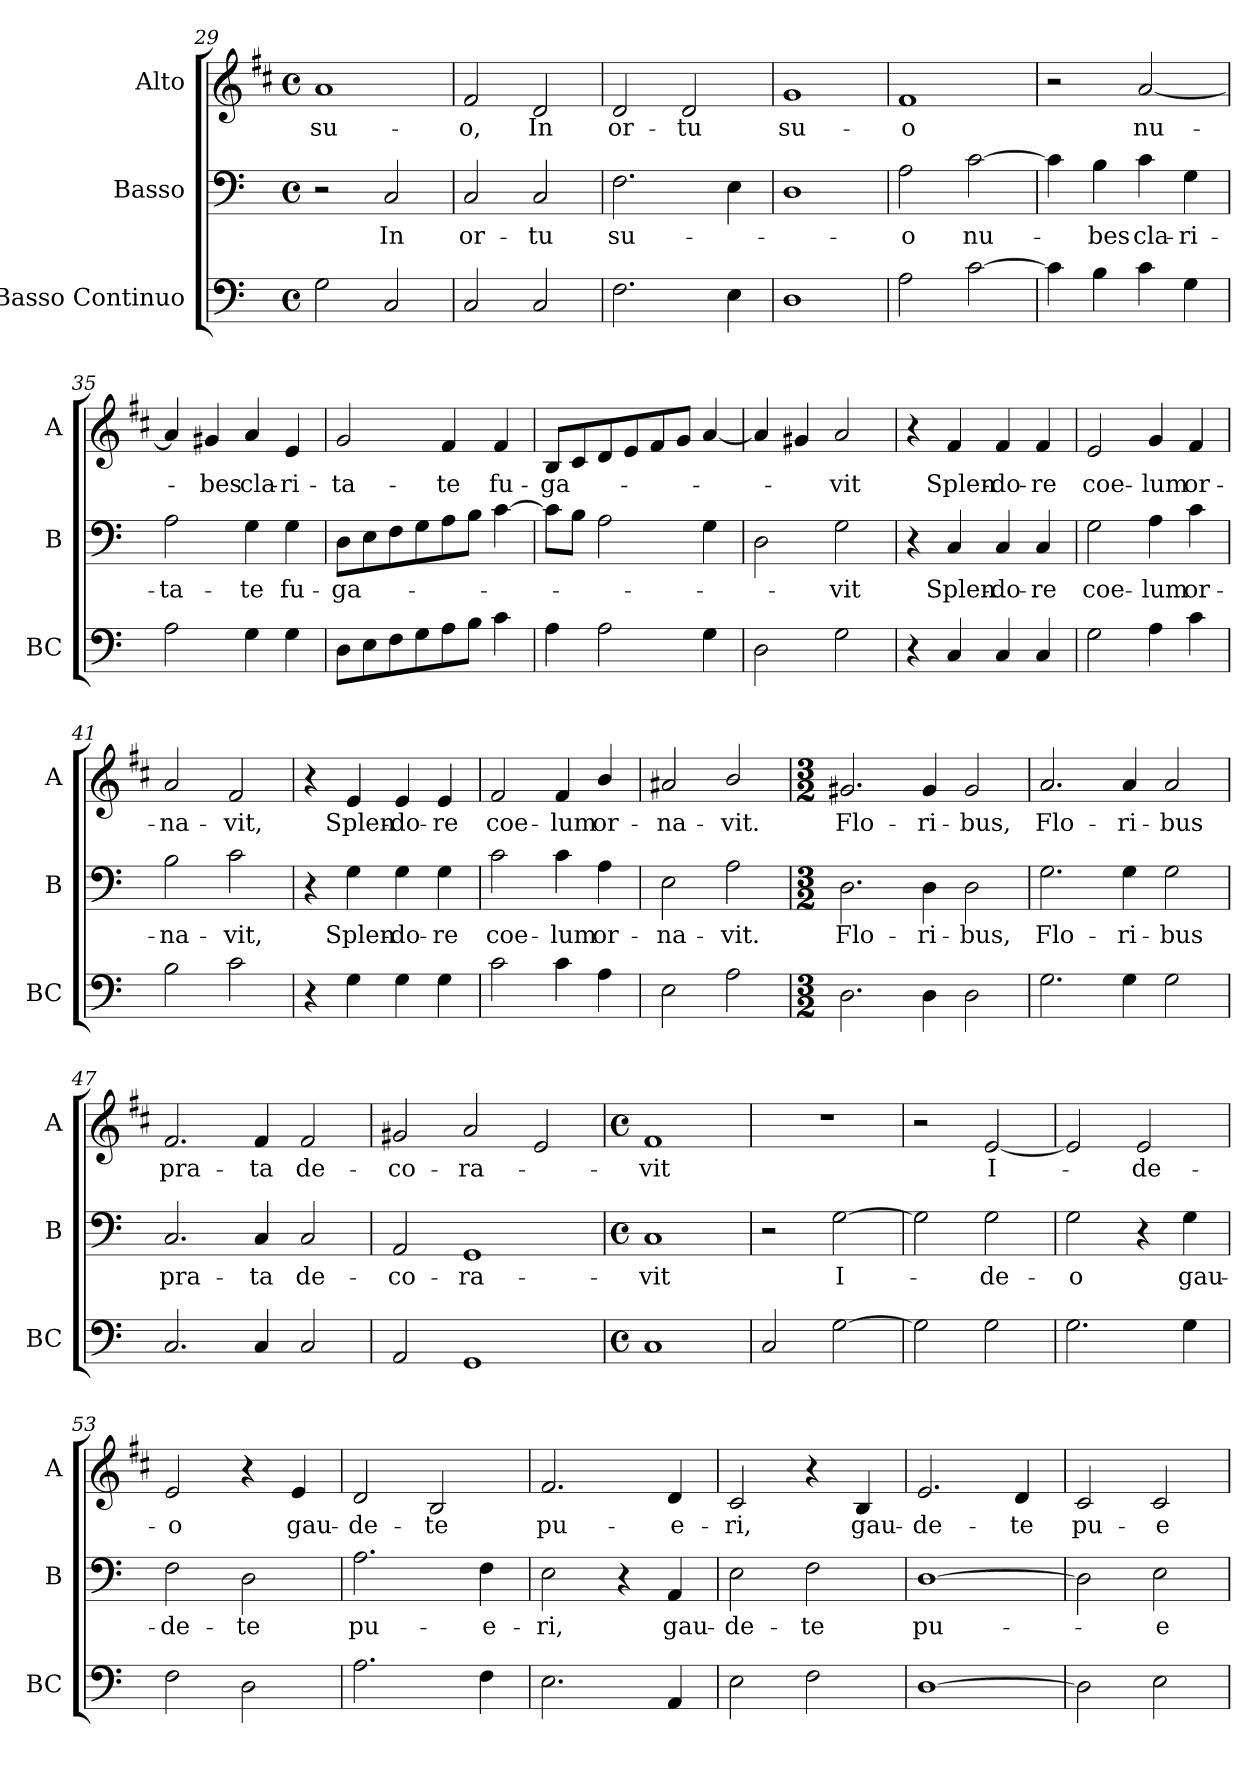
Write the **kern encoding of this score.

**kern	**kern	**text	**kern	**text
*part3	*part2	*part2	*part1	*part1
*staff3	*staff2	*staff2	*staff1	*staff1
*I"Basso Continuo	*I"Basso	*	*I"Alto	*
*I'BC	*I'B	*	*I'A	*
*clefF4	*clefF4	*	*clefG2	*
*	*	*	*ITrd1c2	*
*k[]	*k[]	*	*k[]	*
*C:	*C:	*	*C:	*
*M4/4	*M4/4	*	*M4/4	*
*met(c)	*met(c)	*	*met(c)	*
=29	=29	=29	=29	=29
!	!	!	!	!LO:LY:b
2G\	2r	.	1g	su-
!	!	!LO:LY:b	!	!
2C/	2C/	In	.	.
=30	=30	=30	=30	=30
!	!	!LO:LY:b	!	!LO:LY:b
2C/	2C/	or-	2e/	-o,
!	!	!LO:LY:b	!	!LO:LY:b
2C/	2C/	-tu	2c/	In
=31	=31	=31	=31	=31
!	!	!LO:LY:b	!	!LO:LY:b
2.F\	2.F\	su-	2c/	or-
!	!	!	!	!LO:LY:b
.	.	.	2c/	-tu
4E\	4E\	.	.	.
=32	=32	=32	=32	=32
!	!	!	!	!LO:LY:b
1D	1D	.	1f	su-
=33	=33	=33	=33	=33
!	!	!LO:LY:b	!	!LO:LY:b
2A\	2A\	-o	1e	-o
!	!	!LO:LY:b	!	!
[2c\	[2c\	nu-	.	.
!!LO:LB:g=z
=34	=34	=34	=34	=34
4c\]	4c\]	.	2r	.
!	!	!LO:LY:b	!	!
4B\	4B\	-bes	.	.
!	!	!LO:LY:b	!	!LO:LY:b
4c\	4c\	cla-	[2g/	nu-
!	!	!LO:LY:b	!	!
4G\	4G\	-ri-	.	.
=35	=35	=35	=35	=35
!	!	!LO:LY:b	!	!
2A\	2A\	-ta-	4g/]	.
!	!	!	!	!LO:LY:b
.	.	.	4f#X/	-bes
!	!	!LO:LY:b	!	!LO:LY:b
4G\	4G\	-te	4g/	cla-
!	!	!LO:LY:b	!	!LO:LY:b
4G\	4G\	fu-	4d/	-ri-
=36	=36	=36	=36	=36
!	!	!LO:LY:b	!	!LO:LY:b
8D\L	8D\L	-ga-	2f/	-ta-
8E\	8E\	.	.	.
8F\	8F\	.	.	.
8G\	8G\	.	.	.
!	!	!	!	!LO:LY:b
8A\	8A\	.	4e/	-te
8B\J	8B\J	.	.	.
!	!	!	!	!LO:LY:b
4c\	[4c\	.	4e/	fu-
=37	=37	=37	=37	=37
!	!	!	!	!LO:LY:b
4A\	8c\L]	.	8A/L	-ga-
.	8B\J	.	8B/	.
2A\	2A\	.	8c/	.
.	.	.	8d/	.
.	.	.	8e/	.
.	.	.	8f/J	.
4G\	4G\	.	[4g/	.
=38	=38	=38	=38	=38
2D\	2D\	.	4g/]	.
.	.	.	4f#X/	.
!	!	!LO:LY:b	!	!LO:LY:b
2G\	2G\	-vit	2g/	-vit
!!LO:LB:g=z
=39	=39	=39	=39	=39
4r	4r	.	4r	.
!	!	!LO:LY:b	!	!LO:LY:b
4C/	4C/	Splen-	4e/	Splen-
!	!	!LO:LY:b	!	!LO:LY:b
4C/	4C/	-do-	4e/	-do-
!	!	!LO:LY:b	!	!LO:LY:b
4C/	4C/	-re	4e/	-re
=40	=40	=40	=40	=40
!	!	!LO:LY:b	!	!LO:LY:b
2G\	2G\	coe-	2d/	coe-
!	!	!LO:LY:b	!	!LO:LY:b
4A\	4A\	-lum	4f/	-lum
!	!	!LO:LY:b	!	!LO:LY:b
4c\	4c\	or-	4e/	or-
=41	=41	=41	=41	=41
!	!	!LO:LY:b	!	!LO:LY:b
2B\	2B\	-na-	2g/	-na-
!	!	!LO:LY:b	!	!LO:LY:b
2c\	2c\	-vit,	2e/	-vit,
=42	=42	=42	=42	=42
4r	4r	.	4r	.
!	!	!LO:LY:b	!	!LO:LY:b
4G\	4G\	Splen-	4d/	Splen-
!	!	!LO:LY:b	!	!LO:LY:b
4G\	4G\	-do-	4d/	-do-
!	!	!LO:LY:b	!	!LO:LY:b
4G\	4G\	-re	4d/	-re
=43	=43	=43	=43	=43
!	!	!LO:LY:b	!	!LO:LY:b
2c\	2c\	coe-	2e/	coe-
!	!	!LO:LY:b	!	!LO:LY:b
4c\	4c\	-lum	4e/	-lum
!	!	!LO:LY:b	!	!LO:LY:b
4A\	4A\	or-	4a/	or-
=44	=44	=44	=44	=44
!	!	!LO:LY:b	!	!LO:LY:b
2E\	2E\	-na-	2g#X/	-na-
!	!	!LO:LY:b	!	!LO:LY:b
2A\	2A\	-vit.	2a/	-vit.
!!LO:PB:g=z
=45	=45	=45	=45	=45
*M3/2	*M3/2	*	*M3/2	*
!	!	!LO:LY:b	!	!LO:LY:b
2.D\	2.D\	Flo-	2.f#X/	Flo-
!	!	!LO:LY:b	!	!LO:LY:b
4D\	4D\	-ri-	4f#/	-ri-
!	!	!LO:LY:b	!	!LO:LY:b
2D\	2D\	-bus,	2f#/	-bus,
=46	=46	=46	=46	=46
!	!	!LO:LY:b	!	!LO:LY:b
2.G\	2.G\	Flo-	2.g/	Flo-
!	!	!LO:LY:b	!	!LO:LY:b
4G\	4G\	-ri-	4g/	-ri-
!	!	!LO:LY:b	!	!LO:LY:b
2G\	2G\	-bus	2g/	-bus
=47	=47	=47	=47	=47
!	!	!LO:LY:b	!	!LO:LY:b
2.C/	2.C/	pra-	2.e/	pra-
!	!	!LO:LY:b	!	!LO:LY:b
4C/	4C/	-ta	4e/	-ta
!	!	!LO:LY:b	!	!LO:LY:b
2C/	2C/	de-	2e/	de-
=48	=48	=48	=48	=48
!	!	!LO:LY:b	!	!LO:LY:b
2AA/	2AA/	-co-	2f#X/	-co-
!	!	!LO:LY:b	!	!LO:LY:b
1GG	1GG	-ra-	2g/	-ra-
.	.	.	2d/	.
=49	=49	=49	=49	=49
*M4/4	*M4/4	*	*M4/4	*
*met(c)	*met(c)	*	*met(c)	*
!	!	!LO:LY:b	!	!LO:LY:b
1C	1C	-vit	1e	-vit
!!LO:LB:g=z
=50	=50	=50	=50	=50
2C/	2r	.	1r	.
!	!	!LO:LY:b	!	!
[2G\	[2G\	I-	.	.
=51	=51	=51	=51	=51
2G\]	2G\]	.	2r	.
!	!	!LO:LY:b	!	!LO:LY:b
2G\	2G\	-de-	[2d/	I-
=52	=52	=52	=52	=52
!	!	!LO:LY:b	!	!
2.G\	2G\	-o	2d/]	.
!	!	!	!	!LO:LY:b
.	4r	.	2d/	-de-
!	!	!LO:LY:b	!	!
4G\	4G\	gau-	.	.
=53	=53	=53	=53	=53
!	!	!LO:LY:b	!	!LO:LY:b
2F\	2F\	-de-	2d/	-o
!	!	!LO:LY:b	!	!
2D\	2D\	-te	4r	.
!	!	!	!	!LO:LY:b
.	.	.	4d/	gau-
=54	=54	=54	=54	=54
!	!	!LO:LY:b	!	!LO:LY:b
2.A\	2.A\	pu-	2c/	-de-
!	!	!	!	!LO:LY:b
.	.	.	2A/	-te
!	!	!LO:LY:b	!	!
4F\	4F\	-e-	.	.
=55	=55	=55	=55	=55
!	!	!LO:LY:b	!	!LO:LY:b
2.E\	2E\	-ri,	2.e/	pu-
.	4r	.	.	.
!	!	!LO:LY:b	!	!LO:LY:b
4AA/	4AA/	gau-	4c/	-e-
=56	=56	=56	=56	=56
!	!	!LO:LY:b	!	!LO:LY:b
2E\	2E\	-de-	2B/	-ri,
!	!	!LO:LY:b	!	!
2F\	2F\	-te	4r	.
!	!	!	!	!LO:LY:b
.	.	.	4A/	gau-
!!LO:LB:g=z
=57	=57	=57	=57	=57
!	!	!LO:LY:b	!	!LO:LY:b
[1D	[1D	pu-	2.d/	-de-
!	!	!	!	!LO:LY:b
.	.	.	4c/	-te
=58	=58	=58	=58	=58
!	!	!	!	!LO:LY:b
2D\]	2D\]	.	2B/	pu-
!	!	!LO:LY:b	!	!LO:LY:b
2E\	2E\	-e-	2B/	-e-
=	=	=	=	=
*-	*-	*-	*-	*-
